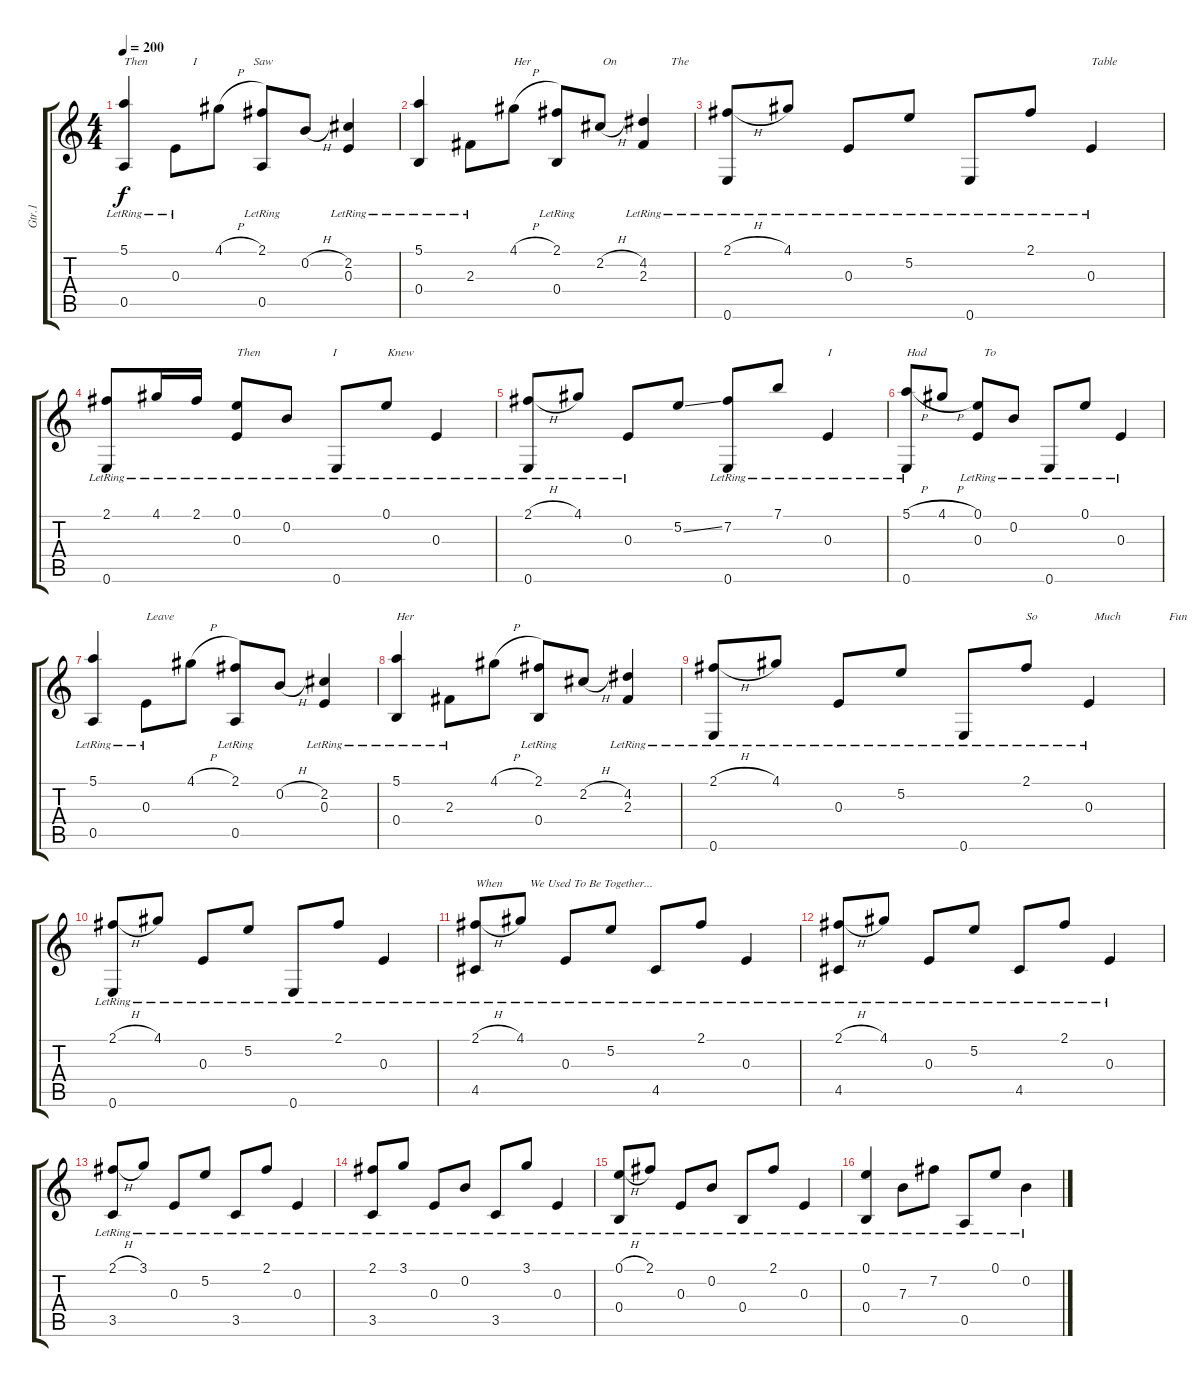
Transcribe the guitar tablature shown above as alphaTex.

\track ("Gtr.1" "Gtr.1") {instrument acousticguitarsteel}
\staff {score tabs}
\tuning (E4 B3 E3 B2 A2 E2) {hide}
\ts (4 4)
\tempo 200
\clef g2
\ks c
(5.1{lr} 0.5{lr}).4{txt "Then               I                   Saw" dy f} 0.3{lr}.8 4.1{h}.8 (2.1{lr} 0.5{lr}).8 0.2{h}.8 (2.2{lr} 0.3{lr}).4 |
(5.1{lr} 0.4{lr}).4 2.3{lr}.8 4.1{h}.8{txt "Her                        On                  The"} (2.1{lr} 0.4{lr}).8 2.2{h}.8 (4.2{lr} 2.3{lr}).4 |
(2.1{h} 0.6{lr}).8 4.1{lr}.8 0.3{lr}.8 5.2{lr}.8 0.6{lr}.8 2.1{lr}.8 0.3{lr}.4{txt "Table               "} |
(2.1{lr} 0.6{lr}).8 4.1{lr}.16 2.1{lr}.16 (0.1{lr} 0.3{lr}).8{txt "Then                        I                 Knew"} 0.2{lr}.8 0.6{lr}.8 0.1{lr}.8 0.3{lr}.4 |
(2.1{h} 0.6{lr}).8 4.1{lr}.8 0.3{lr}.8 5.2{ss}.8 (7.2{lr} 0.6{lr}).8 7.1{lr}.8 0.3{lr}.4{txt "I                         Had                   To"} |
(5.1{h} 0.6{lr}).8 4.1{h}.8 (0.1{lr} 0.3{lr}).8 0.2{lr}.8 0.6{lr}.8 0.1{lr}.8 0.3{lr}.4 |
(5.1{lr} 0.5{lr}).4 0.3{lr}.8{txt "Leave"} 4.1{h}.8 (2.1{lr} 0.5{lr}).8 0.2{h}.8 (2.2{lr} 0.3{lr}).4 |
(5.1{lr} 0.4{lr}).4{txt "Her"} 2.3{lr}.8 4.1{h}.8 (2.1{lr} 0.4{lr}).8 2.2{h}.8 (4.2{lr} 2.3{lr}).4 |
(2.1{h} 0.6{lr}).8 4.1{lr}.8 0.3{lr}.8 5.2{lr}.8 0.6{lr}.8 2.1{lr}.8{txt "So                   Much                Fun"} 0.3{lr}.4 |
(2.1{h} 0.6{lr}).8 4.1{lr}.8 0.3{lr}.8 5.2{lr}.8 0.6{lr}.8 2.1{lr}.8 0.3{lr}.4 |
(2.1{h} 4.5{lr}).8{txt "When         We Used To Be Together..."} 4.1{lr}.8 0.3{lr}.8 5.2{lr}.8 4.5{lr}.8 2.1{lr}.8 0.3{lr}.4 |
(2.1{h} 4.5{lr}).8 4.1{lr}.8 0.3{lr}.8 5.2{lr}.8 4.5{lr}.8 2.1{lr}.8 0.3{lr}.4 |
(2.1{h} 3.5{lr}).8 3.1{lr}.8 0.3{lr}.8 5.2{lr}.8 3.5{lr}.8 2.1{lr}.8 0.3{lr}.4 |
(2.1{lr} 3.5{lr}).8 3.1{lr}.8 0.3{lr}.8 0.2{lr}.8 3.5{lr}.8 3.1{lr}.8 0.3{lr}.4 |
(0.1{h} 0.4{lr}).8 2.1{lr}.8 0.3{lr}.8 0.2{lr}.8 0.4{lr}.8 2.1{lr}.8 0.3{lr}.4 |
(0.1{lr} 0.4{lr}).4 7.3{lr}.8 7.2{lr}.8 0.5{lr}.8 0.1{lr}.8 0.2{lr}.4
